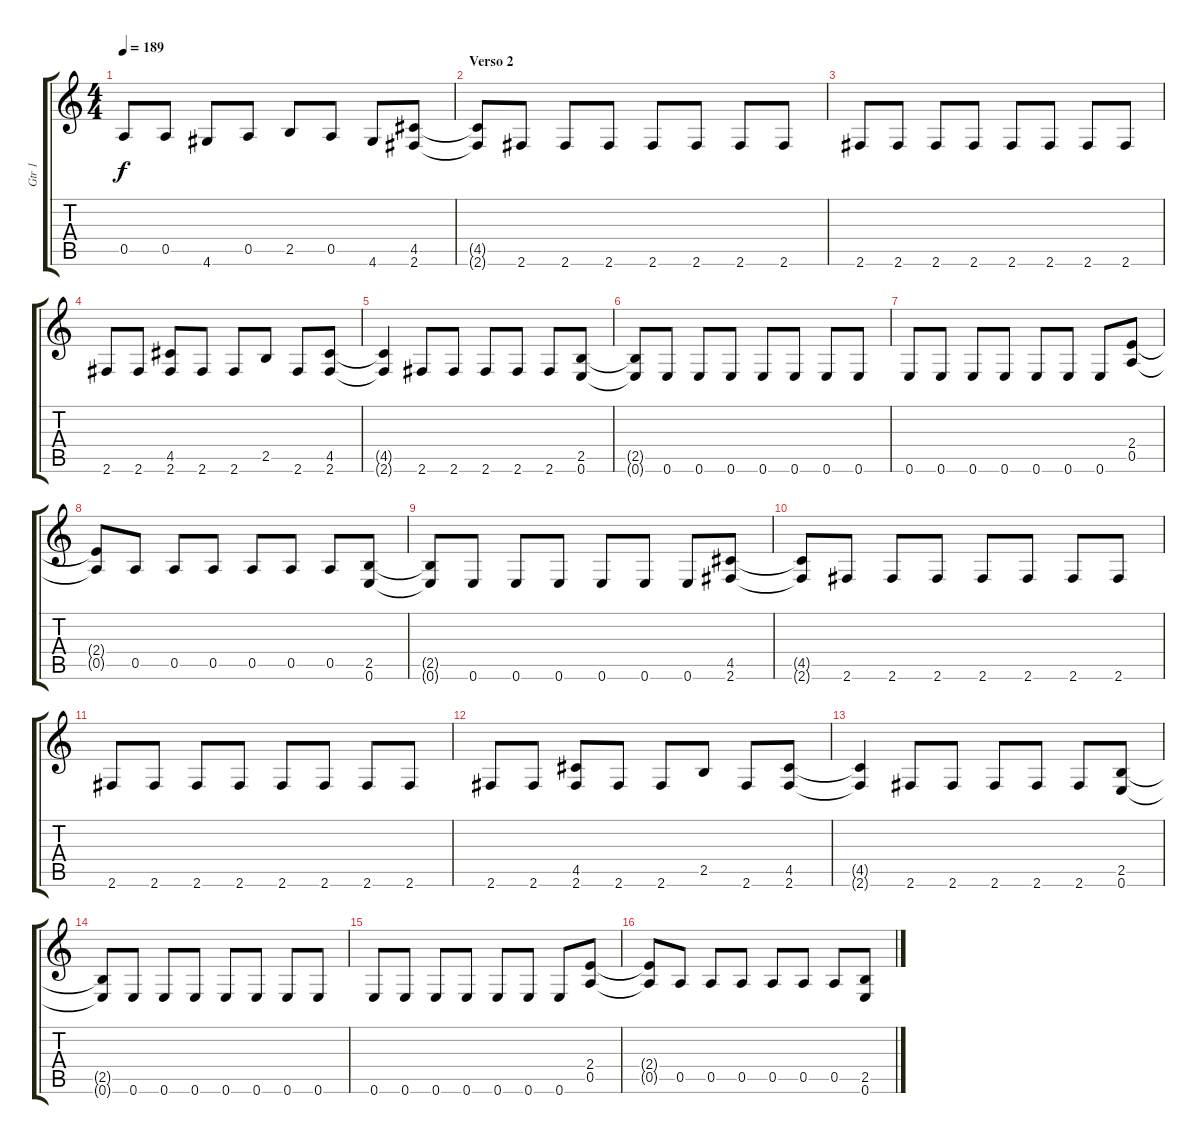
\track ("Gtr 1" "Gtr 1") {instrument distortionguitar}
\staff {score tabs}
\tuning (E4 B3 G3 D3 A2 E2) {hide}
\ts (4 4)
\tempo 189
\clef g2
\ks c
0.5{t}.8{dy f} 0.5.8 4.6.8 0.5.8 2.5.8 0.5.8 4.6.8 (4.5 2.6).8 |
\section ("" "Verso 2")
(4.5{t} 2.6{t}).8 2.6.8 2.6.8 2.6.8 2.6.8 2.6.8 2.6.8 2.6.8 |
2.6.8 2.6.8 2.6.8 2.6.8 2.6.8 2.6.8 2.6.8 2.6.8 |
2.6.8 2.6.8 (4.5 2.6).8 2.6.8 2.6.8 2.5.8 2.6.8 (4.5 2.6).8 |
(4.5{t} 2.6{t}).4 2.6.8 2.6.8 2.6.8 2.6.8 2.6.8 (2.5 0.6).8 |
(2.5{t} 0.6{t}).8 0.6.8 0.6.8 0.6.8 0.6.8 0.6.8 0.6.8 0.6.8 |
0.6.8 0.6.8 0.6.8 0.6.8 0.6.8 0.6.8 0.6.8 (2.4 0.5).8 |
(2.4{t} 0.5{t}).8 0.5.8 0.5.8 0.5.8 0.5.8 0.5.8 0.5.8 (2.5 0.6).8 |
(2.5{t} 0.6{t}).8 0.6.8 0.6.8 0.6.8 0.6.8 0.6.8 0.6.8 (4.5 2.6).8 |
(4.5{t} 2.6{t}).8 2.6.8 2.6.8 2.6.8 2.6.8 2.6.8 2.6.8 2.6.8 |
2.6.8 2.6.8 2.6.8 2.6.8 2.6.8 2.6.8 2.6.8 2.6.8 |
2.6.8 2.6.8 (4.5 2.6).8 2.6.8 2.6.8 2.5.8 2.6.8 (4.5 2.6).8 |
(4.5{t} 2.6{t}).4 2.6.8 2.6.8 2.6.8 2.6.8 2.6.8 (2.5 0.6).8 |
(2.5{t} 0.6{t}).8 0.6.8 0.6.8 0.6.8 0.6.8 0.6.8 0.6.8 0.6.8 |
0.6.8 0.6.8 0.6.8 0.6.8 0.6.8 0.6.8 0.6.8 (2.4 0.5).8 |
(2.4{t} 0.5{t}).8 0.5.8 0.5.8 0.5.8 0.5.8 0.5.8 0.5.8 (2.5 0.6).8
